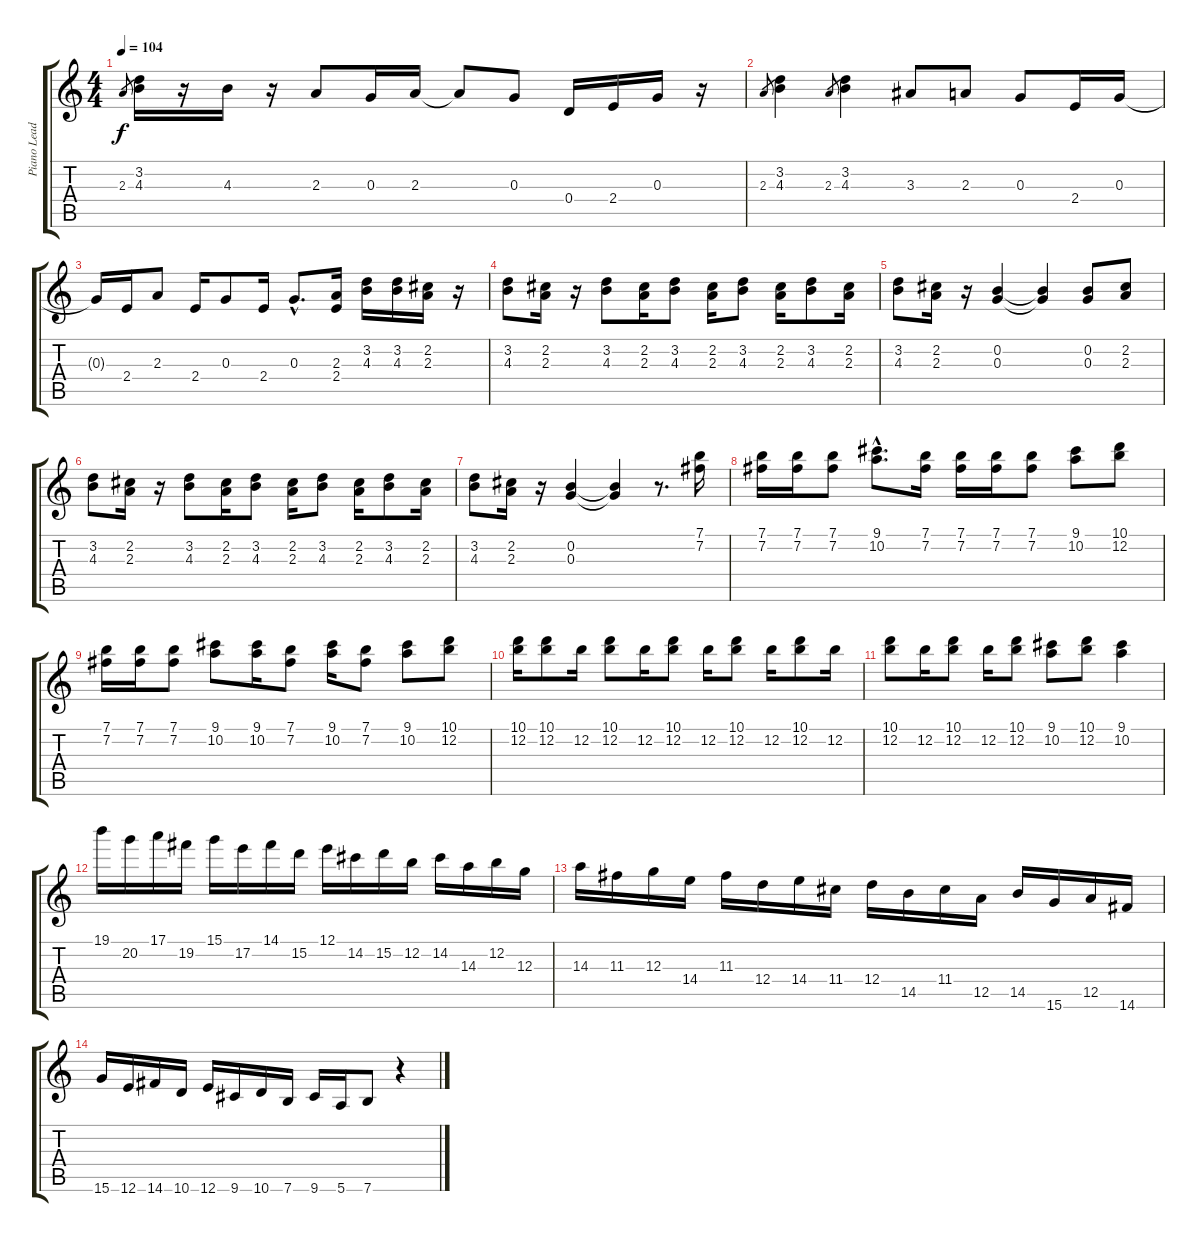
\track ("Piano Lead" "Piano Lead") {instrument electricpiano1}
\staff {score tabs}
\tuning (E5 B4 G4 D4 A3 E3) {hide}
\ts (4 4)
\tempo 104
\clef g2
\ks c
2.3.8{gr dy f} (3.2 4.3).16 r.16 4.3.16 r.16 2.3.8 0.3.16 2.3.16 2.3{t}.8 0.3.8 0.4.16 2.4.16 0.3.16 r.16 |
2.3.8{gr} (3.2 4.3).4 2.3.8{gr} (3.2 4.3).4 3.3.8 2.3.8 0.3.8 2.4.16 0.3.16 |
0.3{t}.16 2.4.16 2.3.8 2.4.16 0.3.8 2.4.16 0.3{hac}.8{d} (2.3 2.4).16 (3.2 4.3).16 (3.2 4.3).16 (2.2 2.3).16 r.16 |
(3.2 4.3).8 (2.2 2.3).16 r.16 (3.2 4.3).8 (2.2 2.3).16 (3.2 4.3).8 (2.2 2.3).16 (3.2 4.3).8 (2.2 2.3).16 (3.2 4.3).8 (2.2 2.3).16 |
(3.2 4.3).8 (2.2 2.3).16 r.16 (0.2 0.3).4 (0.2{t} 0.3{t}).4 (0.2 0.3).8 (2.2 2.3).8 |
(3.2 4.3).8 (2.2 2.3).16 r.16 (3.2 4.3).8 (2.2 2.3).16 (3.2 4.3).8 (2.2 2.3).16 (3.2 4.3).8 (2.2 2.3).16 (3.2 4.3).8 (2.2 2.3).16 |
(3.2 4.3).8 (2.2 2.3).16 r.16 (0.2 0.3).4 (0.2{t} 0.3{t}).4 r.8{d} (7.1 7.2).16 |
(7.1 7.2).16 (7.1 7.2).16 (7.1 7.2).8 (9.1{hac} 10.2{hac}).8{d} (7.1 7.2).16 (7.1 7.2).16 (7.1 7.2).16 (7.1 7.2).8 (9.1 10.2).8 (10.1 12.2).8 |
(7.1 7.2).16 (7.1 7.2).16 (7.1 7.2).8 (9.1 10.2).8 (9.1 10.2).16 (7.1 7.2).8 (9.1 10.2).16 (7.1 7.2).8 (9.1 10.2).8 (10.1 12.2).8 |
(10.1 12.2).16 (10.1 12.2).8 12.2.16 (10.1 12.2).8 12.2.16 (10.1 12.2).8 12.2.16 (10.1 12.2).8 12.2.16 (10.1 12.2).8 12.2.16 |
(10.1 12.2).8 12.2.16 (10.1 12.2).8 12.2.16 (10.1 12.2).8 (9.1 10.2).8 (10.1 12.2).8 (9.1 10.2).4 |
19.1.16 20.2.16 17.1.16 19.2.16 15.1.16 17.2.16 14.1.16 15.2.16 12.1.16 14.2.16 15.2.16 12.2.16 14.2.16 14.3.16 12.2.16 12.3.16 |
14.3.16 11.3.16 12.3.16 14.4.16 11.3.16 12.4.16 14.4.16 11.4.16 12.4.16 14.5.16 11.4.16 12.5.16 14.5.16 15.6.16 12.5.16 14.6.16 |
15.6.16 12.6.16 14.6.16 10.6.16 12.6.16 9.6.16 10.6.16 7.6.16 9.6.16 5.6.16 7.6.8 r.4
